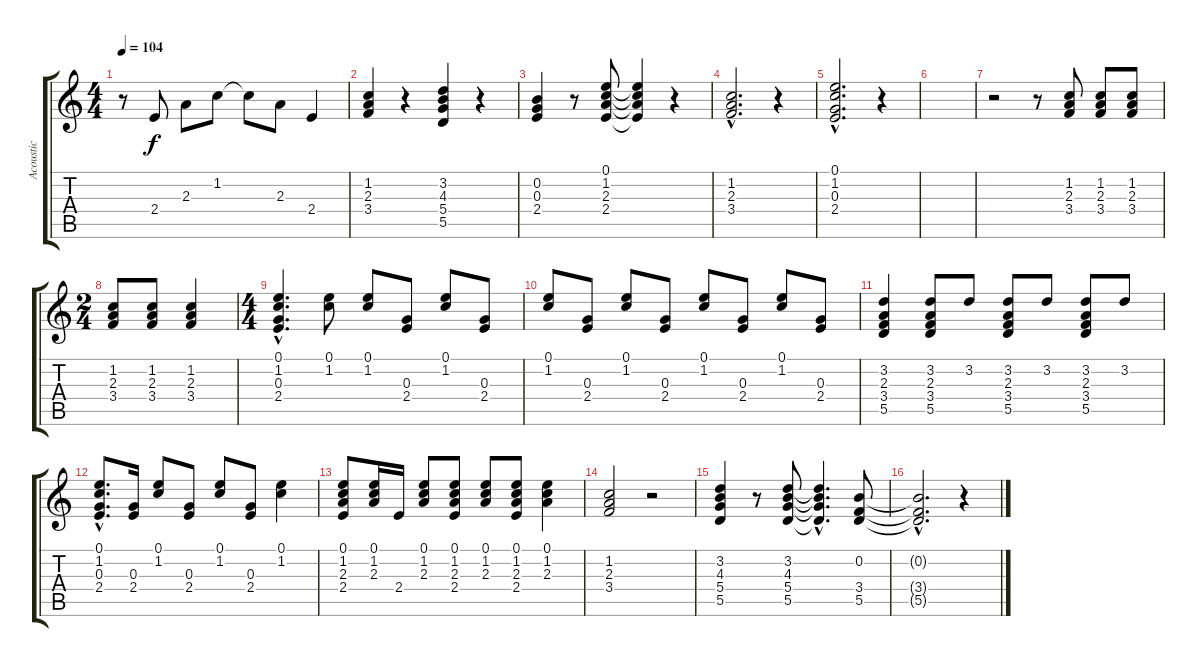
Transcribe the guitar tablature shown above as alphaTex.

\track ("Acoustic" "Acoustic") {instrument acousticguitarsteel}
\staff {score tabs}
\tuning (E4 B3 G3 D3 A2 E2) {hide}
\ts (4 4)
\tempo 104
\clef g2
\ks c
r.8{dy f} 2.4.8 2.3.8 1.2.8 1.2{t}.8 2.3.8 2.4.4 |
(1.2 2.3 3.4).4 r.4 (3.2 4.3 5.4 5.5).4 r.4 |
(0.2 0.3 2.4).4 r.8 (0.1 1.2 2.3 2.4).8 (0.1{t} 1.2{t} 2.3{t} 2.4{t}).4 r.4 |
(1.2{hac} 2.3{hac} 3.4{hac}).2{d} r.4 |
(0.1{hac} 1.2{hac} 0.3{hac} 2.4{hac}).2{d} r.4 |
|
r.2 r.8 (1.2 2.3 3.4).8 (1.2 2.3 3.4).8 (1.2 2.3 3.4).8 |
\ts (2 4)
(1.2 2.3 3.4).8 (1.2 2.3 3.4).8 (1.2 2.3 3.4).4 |
\ts (4 4)
(0.1{hac} 1.2{hac} 0.3{hac} 2.4{hac}).4{d} (0.1 1.2).8 (0.1 1.2).8 (0.3 2.4).8 (0.1 1.2).8 (0.3 2.4).8 |
(0.1 1.2).8 (0.3 2.4).8 (0.1 1.2).8 (0.3 2.4).8 (0.1 1.2).8 (0.3 2.4).8 (0.1 1.2).8 (0.3 2.4).8 |
(3.2 2.3 3.4 5.5).4 (3.2 2.3 3.4 5.5).8 3.2.8 (3.2 2.3 3.4 5.5).8 3.2.8 (3.2 2.3 3.4 5.5).8 3.2.8 |
(0.1{hac} 1.2{hac} 0.3{hac} 2.4{hac}).8{d} (0.3 2.4).16 (0.1 1.2).8 (0.3 2.4).8 (0.1 1.2).8 (0.3 2.4).8 (0.1 1.2).4 |
(0.1 1.2 2.3 2.4).8 (0.1 1.2 2.3).16 2.4.16 (0.1 1.2 2.3).8 (0.1 1.2 2.3 2.4).8 (0.1 1.2 2.3).8 (0.1 1.2 2.3 2.4).8 (0.1 1.2 2.3).4 |
(1.2 2.3 3.4).2 r.2 |
(3.2 4.3 5.4 5.5).4 r.8 (3.2 4.3 5.4 5.5).8 (3.2{hac t} 4.3{hac t} 5.4{hac t} 5.5{hac t}).4{d} (0.2 3.4 5.5).8 |
(0.2{hac t} 3.4{hac t} 5.5{hac t}).2{d} r.4
